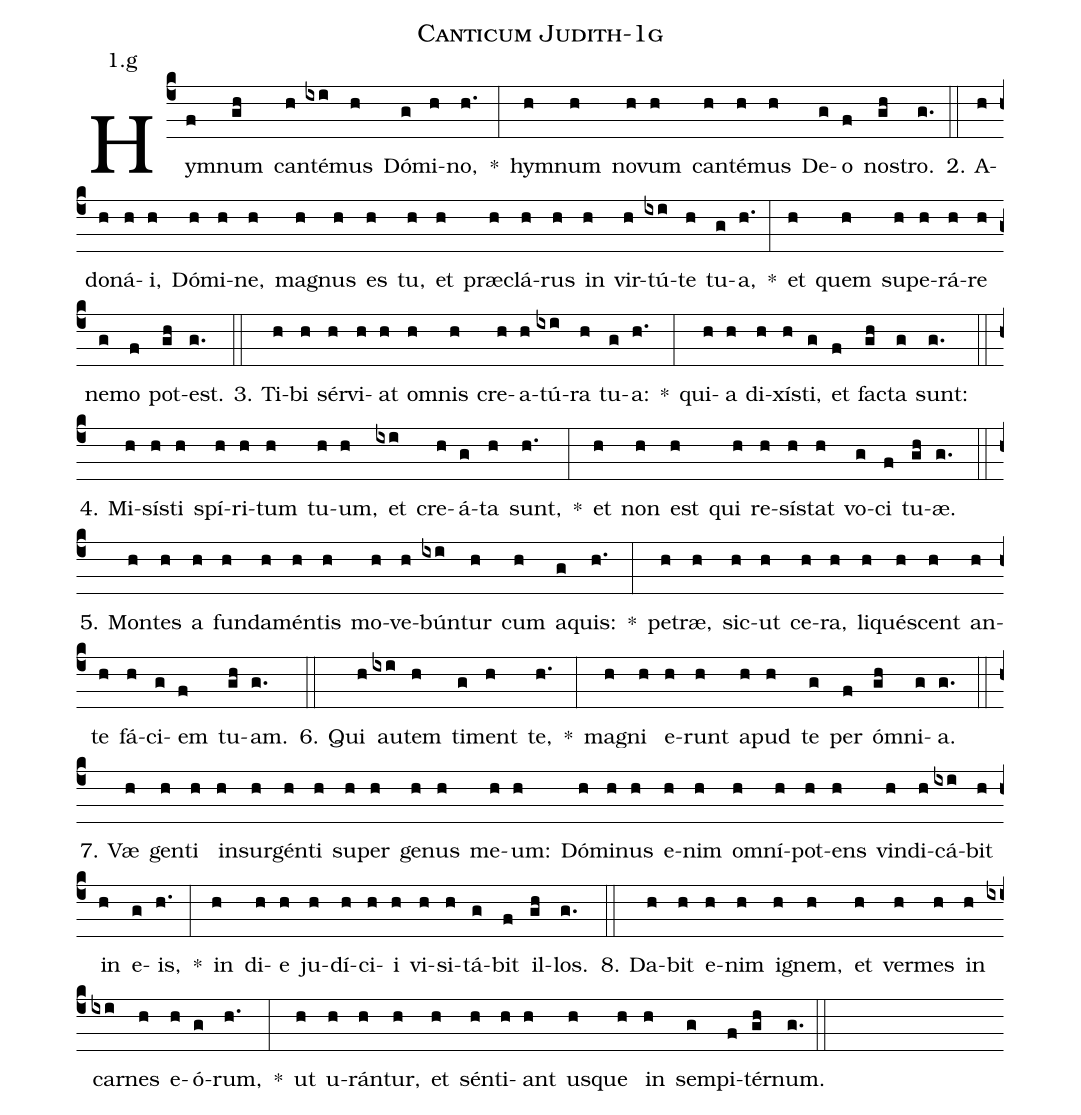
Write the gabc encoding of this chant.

name: Canticum Judith-1g;
annotation: 1.g;
%%
(c4)Hym(f)num(gh) can(h)té(ixi)mus(h) Dó(g)mi(h)no,(h.) *(:) hym(h)num(h) no(h)vum(h) can(h)té(h)mus(h) De(g)o(f) nos(gh)tro.(g.) (::)
2. A(h)do(h)ná(h)i,(h) Dó(h)mi(h)ne,(h) ma(h)gnus(h) es(h) tu,(h) et(h) præ(h)clá(h)rus(h) in(h) vir(h)tú(ixi)te(h) tu(g)a,(h.) *(:) et(h) quem(h) su(h)pe(h)rá(h)re(h) ne(g)mo(f) pot(gh)est.(g.) (::)
3. Ti(h)bi(h) sér(h)vi(h)at(h) om(h)nis(h) cre(h)a(h)tú(ixi)ra(h) tu(g)a:(h.) *(:) qui(h)a(h) di(h)xís(h)ti,(g) et(f) fac(gh)ta(g) sunt:(g.) (::)
4. Mi(h)sís(h)ti(h) spí(h)ri(h)tum(h) tu(h)um,(h) et(ixi) cre(h)á(g)ta(h) sunt,(h.) *(:) et(h) non(h) est(h) qui(h) re(h)sís(h)tat(h) vo(g)ci(f) tu(gh)æ.(g.) (::)
5. Mon(h)tes(h) a(h) fun(h)da(h)mén(h)tis(h) mo(h)ve(h)bún(ixi)tur(h) cum(h) a(g)quis:(h.) *(:) pe(h)træ,(h) sic(h)ut(h) ce(h)ra,(h) li(h)qué(h)scent(h) an(h)te(h) fá(h)ci(g)em(f) tu(gh)am.(g.) (::)
6. Qui(h) au(ixi)tem(h) ti(g)ment(h) te,(h.) *(:) ma(h)gni(h) e(h)runt(h) a(h)pud(h) te(g) per(f) óm(gh)ni(g)a.(g.) (::)
7. Væ(h) gen(h)ti(h) in(h)sur(h)gén(h)ti(h) su(h)per(h) ge(h)nus(h) me(h)um:(h) Dó(h)mi(h)nus(h) e(h)nim(h) om(h)ní(h)pot(h)ens(h) vin(h)di(h)cá(ixi)bit(h) in(h) e(g)is,(h.) *(:) in(h) di(h)e(h) ju(h)dí(h)ci(h)i(h) vi(h)si(h)tá(g)bit(f) il(gh)los.(g.) (::)
8. Da(h)bit(h) e(h)nim(h) i(h)gnem,(h) et(h) ver(h)mes(h) in(h) car(ixi)nes(h) e(h)ó(g)rum,(h.) *(:) ut(h) u(h)rán(h)tur,(h) et(h) sén(h)ti(h)ant(h) us(h)que(h) in(h) sem(g)pi(f)tér(gh)num.(g.) (::)
